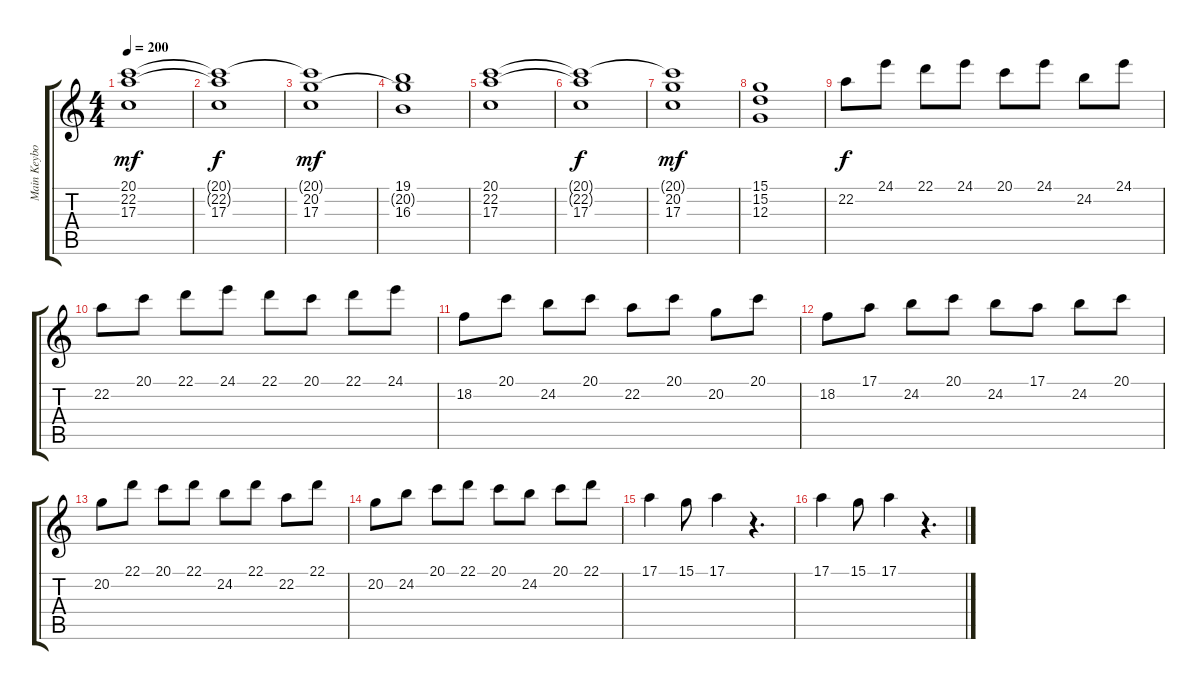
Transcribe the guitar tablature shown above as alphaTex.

\track ("Main Keyboards" "Main Keybo") {instrument stringensemble1}
\staff {score tabs}
\tuning (E4 B3 G3 D3 A2 E2) {hide}
\ts (4 4)
\tempo 200
\clef g2
\ks c
(20.1 22.2 17.3).1{dy mf} |
(20.1{t} 22.2{t} 17.3).1{dy f} |
(20.1{t} 20.2 17.3).1{dy mf} |
(19.1 20.2{t} 16.3).1 |
(20.1 22.2 17.3).1 |
(20.1{t} 22.2{t} 17.3).1{dy f} |
(20.1{t} 20.2 17.3).1{dy mf} |
(15.1 15.2 12.3).1 |
22.2.8{dy f balance 2} 24.1.8 22.1.8 24.1.8 20.1.8 24.1.8 24.2.8 24.1.8 |
22.2.8 20.1.8 22.1.8 24.1.8 22.1.8 20.1.8 22.1.8 24.1.8 |
18.2.8 20.1.8 24.2.8 20.1.8 22.2.8 20.1.8 20.2.8 20.1.8 |
18.2.8 17.1.8 24.2.8 20.1.8 24.2.8 17.1.8 24.2.8 20.1.8 |
20.2.8 22.1.8 20.1.8 22.1.8 24.2.8 22.1.8 22.2.8 22.1.8 |
20.2.8 24.2.8 20.1.8 22.1.8 20.1.8 24.2.8 20.1.8 22.1.8 |
17.1.4 15.1.8 17.1.4 r.4{d} |
17.1.4 15.1.8 17.1.4 r.4{d}
